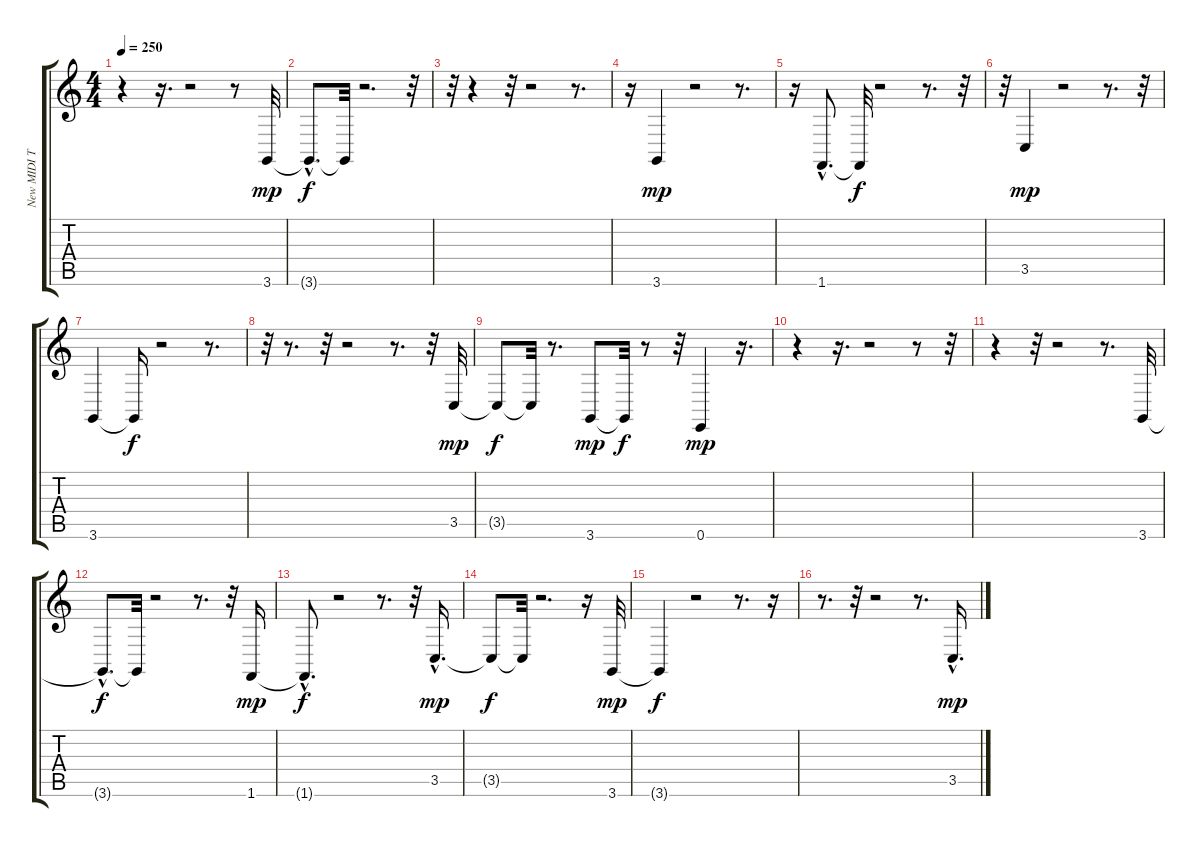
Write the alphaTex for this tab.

\track ("New MIDI Track" "New MIDI T") {instrument tuba}
\staff {score tabs}
\tuning (E4 B3 G3 D3 A2 E2) {hide}
\ts (4 4)
\tempo 250
\clef g2
\ks c
r.4{dy f} r.16{d} r.2 r.8 3.6.32{dy mp} |
3.6{hac t}.8{d dy f} 3.6{t}.32 r.2{d} r.32 |
r.32 r.4 r.32 r.2 r.8{d} |
r.16 3.6.4{dy mp} r.2 r.8{d} |
r.16 1.6{hac}.8{d} 1.6{t}.32{dy f} r.2 r.8{d} r.32 |
r.32 3.5.4{dy mp} r.2 r.8{d} r.32 |
3.6.4 3.6{t}.16{dy f} r.2 r.8{d} |
r.32 r.8{d} r.32 r.2 r.8{d} r.32 3.5.32{dy mp} |
3.5{t}.8{dy f} 3.5{t}.32 r.8{d} 3.6.8{dy mp} 3.6{t}.32{dy f} r.8 r.32 0.6.4{dy mp} r.16{d} |
r.4 r.16{d} r.2 r.8 r.32 |
r.4 r.32 r.2 r.8{d} 3.6.32 |
3.6{hac t}.8{d dy f} 3.6{t}.32 r.2 r.8{d} r.32 1.6.16{dy mp} |
1.6{hac t}.8{d dy f} r.2 r.8{d} r.32 3.5{hac}.16{d dy mp} |
3.5{t}.8{dy f} 3.5{t}.32 r.2{d} r.16 3.6.32{dy mp} |
3.6{t}.4{dy f} r.2 r.8{d} r.16 |
r.8{d} r.32 r.2 r.8{d} 3.5{hac}.16{d dy mp}
